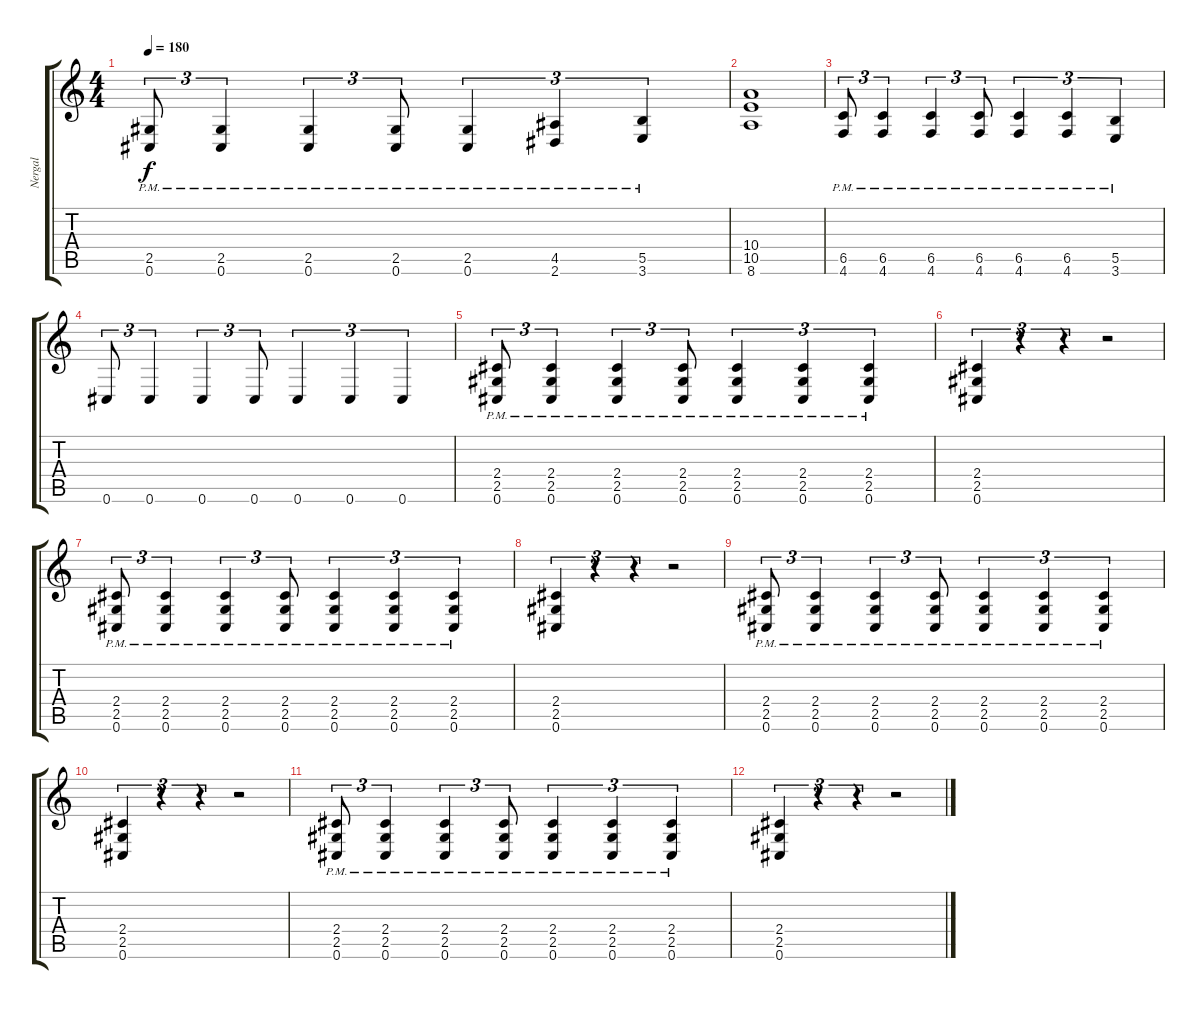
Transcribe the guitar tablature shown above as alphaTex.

\track ("Nergal" "Nergal") {instrument distortionguitar}
\staff {score tabs}
\tuning (Db4 Ab3 E3 B2 Gb2 Db2) {hide}
\ts (4 4)
\tempo 180
\clef g2
\ks c
(2.5{pm} 0.6{pm}).8{tu (3 2) dy f balance 16} (2.5{pm} 0.6{pm}).4{tu (3 2)} (2.5{pm} 0.6{pm}).4{tu (3 2)} (2.5{pm} 0.6{pm}).8{tu (3 2)} (2.5{pm} 0.6{pm}).4{tu (3 2)} (4.5{pm} 2.6{pm}).4{tu (3 2)} (5.5{pm} 3.6{pm}).4{tu (3 2)} |
(10.4 10.5 8.6).1 |
(6.5{pm} 4.6{pm}).8{tu (3 2)} (6.5{pm} 4.6{pm}).4{tu (3 2)} (6.5{pm} 4.6{pm}).4{tu (3 2)} (6.5{pm} 4.6{pm}).8{tu (3 2)} (6.5{pm} 4.6{pm}).4{tu (3 2)} (6.5{pm} 4.6{pm}).4{tu (3 2)} (5.5{pm} 3.6{pm}).4{tu (3 2)} |
0.6.8{tu (3 2) balance 8} 0.6.4{tu (3 2)} 0.6.4{tu (3 2)} 0.6.8{tu (3 2)} 0.6.4{tu (3 2)} 0.6.4{tu (3 2)} 0.6.4{tu (3 2)} |
(2.4{pm} 2.5{pm} 0.6{pm}).8{tu (3 2)} (2.4{pm} 2.5{pm} 0.6{pm}).4{tu (3 2)} (2.4{pm} 2.5{pm} 0.6{pm}).4{tu (3 2)} (2.4{pm} 2.5{pm} 0.6{pm}).8{tu (3 2)} (2.4{pm} 2.5{pm} 0.6{pm}).4{tu (3 2)} (2.4{pm} 2.5{pm} 0.6{pm}).4{tu (3 2)} (2.4{pm} 2.5{pm} 0.6{pm}).4{tu (3 2)} |
(2.4 2.5 0.6).4{tu (3 2)} r.4{tu (3 2)} r.4{tu (3 2)} r.2 |
(2.4{pm} 2.5{pm} 0.6{pm}).8{tu (3 2)} (2.4{pm} 2.5{pm} 0.6{pm}).4{tu (3 2)} (2.4{pm} 2.5{pm} 0.6{pm}).4{tu (3 2)} (2.4{pm} 2.5{pm} 0.6{pm}).8{tu (3 2)} (2.4{pm} 2.5{pm} 0.6{pm}).4{tu (3 2)} (2.4{pm} 2.5{pm} 0.6{pm}).4{tu (3 2)} (2.4{pm} 2.5{pm} 0.6{pm}).4{tu (3 2)} |
(2.4 2.5 0.6).4{tu (3 2)} r.4{tu (3 2)} r.4{tu (3 2)} r.2 |
(2.4{pm} 2.5{pm} 0.6{pm}).8{tu (3 2)} (2.4{pm} 2.5{pm} 0.6{pm}).4{tu (3 2)} (2.4{pm} 2.5{pm} 0.6{pm}).4{tu (3 2)} (2.4{pm} 2.5{pm} 0.6{pm}).8{tu (3 2)} (2.4{pm} 2.5{pm} 0.6{pm}).4{tu (3 2)} (2.4{pm} 2.5{pm} 0.6{pm}).4{tu (3 2)} (2.4{pm} 2.5{pm} 0.6{pm}).4{tu (3 2)} |
(2.4 2.5 0.6).4{tu (3 2)} r.4{tu (3 2)} r.4{tu (3 2)} r.2 |
(2.4{pm} 2.5{pm} 0.6{pm}).8{tu (3 2)} (2.4{pm} 2.5{pm} 0.6{pm}).4{tu (3 2)} (2.4{pm} 2.5{pm} 0.6{pm}).4{tu (3 2)} (2.4{pm} 2.5{pm} 0.6{pm}).8{tu (3 2)} (2.4{pm} 2.5{pm} 0.6{pm}).4{tu (3 2)} (2.4{pm} 2.5{pm} 0.6{pm}).4{tu (3 2)} (2.4{pm} 2.5{pm} 0.6{pm}).4{tu (3 2)} |
(2.4 2.5 0.6).4{tu (3 2)} r.4{tu (3 2)} r.4{tu (3 2)} r.2
